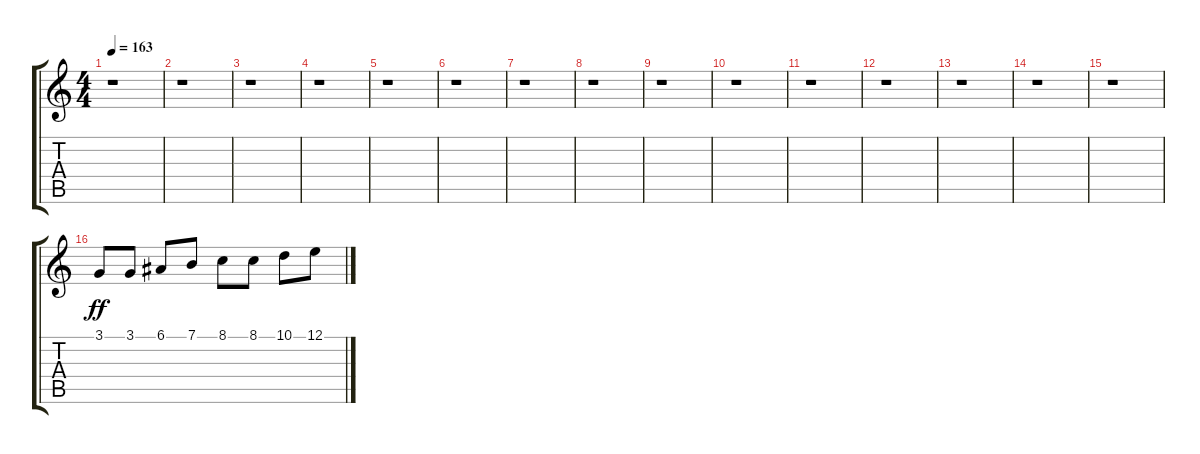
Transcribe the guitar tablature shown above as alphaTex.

\track "" {instrument acousticgrandpiano}
\staff {score tabs}
\tuning (E4 B3 G3 D3 A2 E2) {hide}
\ts (4 4)
\tempo 163
\clef g2
\ks c
r.1{dy f} |
r.1 |
r.1 |
r.1 |
r.1 |
r.1 |
r.1 |
r.1 |
r.1 |
r.1 |
r.1 |
r.1 |
r.1 |
r.1 |
r.1 |
3.1.8{dy ff} 3.1.8 6.1.8 7.1.8 8.1.8 8.1.8 10.1.8 12.1.8
